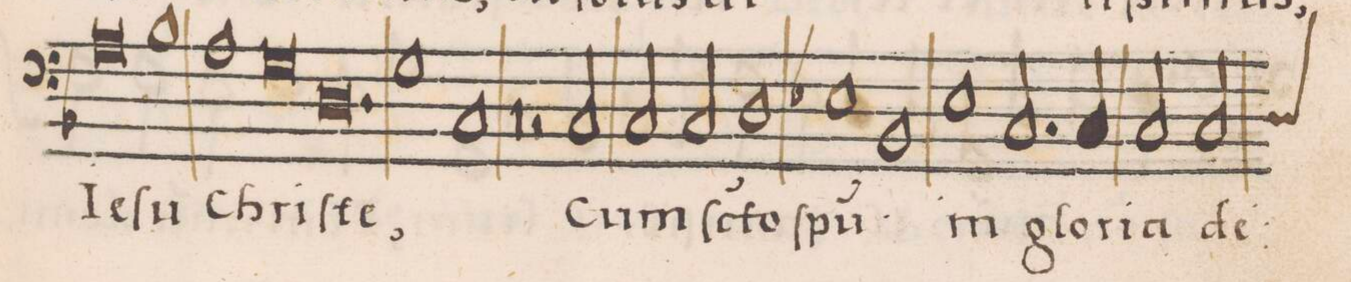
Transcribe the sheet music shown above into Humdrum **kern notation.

**kern	**text
*I"BASSVS	*
*clefF4	*
*k[b-]	*
*met(C|)	*
*M2/1	*
0A\	Ie-
=114-	=114-
1B-\	-ſu-
1A\	-Chri-
=115-	=115-
0G\	.
=116-	=116-
0.D\	-ſte,
=117-	=117-
1G\	.
=118-	=118-
1C/	.
0r	.
=119-	=119-
2r	.
2C/	Cum
=120-	=120-
2C/	ſ(an)-
2C/	-cto
1D\	ſp(i-
=121-	=121-
1E-X\	-ri-
1BB-/	-t)u
=122-	=122-
1Eny\	in
2.C/	glo-
4C/	-ri-
=123-	=123-
2C/	-a
*custos:D	*
2C/	de-
*-	*-
